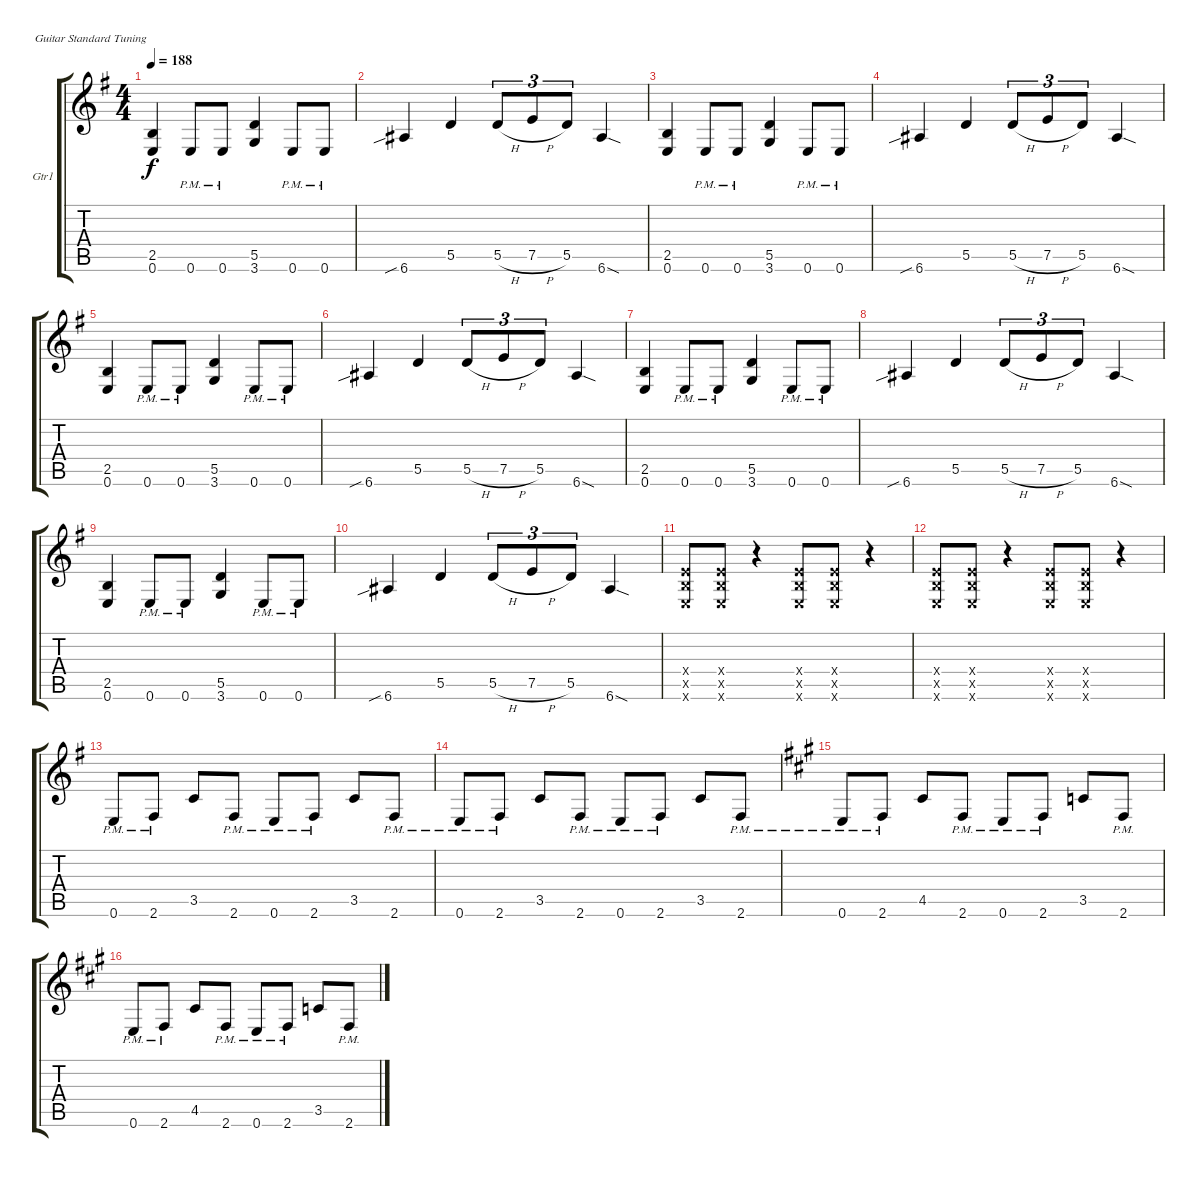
\defaultSystemsLayout 4
\bracketExtendMode groupsimilarinstruments
\firstSystemTrackNameOrientation horizontal
\otherSystemsTrackNameOrientation horizontal
\track ("James" "Gtr1") {instrument distortionguitar}
\staff {score tabs}
\tuning (E4 B3 G3 D3 A2 E2)
\ts (4 4)
\tempo 188
\clef g2
\ks eminor
(0.6 2.5).4{dy f} 0.6{pm}.8 0.6{pm}.8 (3.6 5.5).4 0.6{pm}.8 0.6{pm}.8 |
6.6{sib}.4 5.5.4 5.5{h}.8{tu (3 2)} 7.5{h}.8{tu (3 2)} 5.5.8{tu (3 2)} 6.6{sod}.4 |
(0.6 2.5).4 0.6{pm}.8 0.6{pm}.8 (3.6 5.5).4 0.6{pm}.8 0.6{pm}.8 |
6.6{sib}.4 5.5.4 5.5{h}.8{tu (3 2)} 7.5{h}.8{tu (3 2)} 5.5.8{tu (3 2)} 6.6{sod}.4 |
(0.6 2.5).4 0.6{pm}.8 0.6{pm}.8 (3.6 5.5).4 0.6{pm}.8 0.6{pm}.8 |
6.6{sib}.4 5.5.4 5.5{h}.8{tu (3 2)} 7.5{h}.8{tu (3 2)} 5.5.8{tu (3 2)} 6.6{sod}.4 |
(0.6 2.5).4 0.6{pm}.8 0.6{pm}.8 (3.6 5.5).4 0.6{pm}.8 0.6{pm}.8 |
6.6{sib}.4 5.5.4 5.5{h}.8{tu (3 2)} 7.5{h}.8{tu (3 2)} 5.5.8{tu (3 2)} 6.6{sod}.4 |
(0.6 2.5).4 0.6{pm}.8 0.6{pm}.8 (3.6 5.5).4 0.6{pm}.8 0.6{pm}.8 |
6.6{sib}.4 5.5.4 5.5{h}.8{tu (3 2)} 7.5{h}.8{tu (3 2)} 5.5.8{tu (3 2)} 6.6{sod}.4 |
(0.6{x} 2.5{x} 2.4{x}).8 (0.6{x} 2.5{x} 2.4{x}).8 r.4 (0.6{x} 2.5{x} 2.4{x}).8 (0.6{x} 2.5{x} 2.4{x}).8 r.4 |
(0.6{x} 2.5{x} 2.4{x}).8 (0.6{x} 2.5{x} 2.4{x}).8 r.4 (0.6{x} 2.5{x} 2.4{x}).8 (0.6{x} 2.5{x} 2.4{x}).8 r.4 |
0.6{pm}.8 2.6{pm}.8 3.5.8 2.6{pm}.8 0.6{pm}.8 2.6{pm}.8 3.5.8 2.6{pm}.8 |
0.6{pm}.8 2.6{pm}.8 3.5.8 2.6{pm}.8 0.6{pm}.8 2.6{pm}.8 3.5.8 2.6{pm}.8 |
\ks f#minor
0.6{pm}.8 2.6{pm}.8 4.5.8 2.6{pm}.8 0.6{pm}.8 2.6{pm}.8 3.5.8 2.6{pm}.8 |
0.6{pm}.8 2.6{pm}.8 4.5.8 2.6{pm}.8 0.6{pm}.8 2.6{pm}.8 3.5.8 2.6{pm}.8
